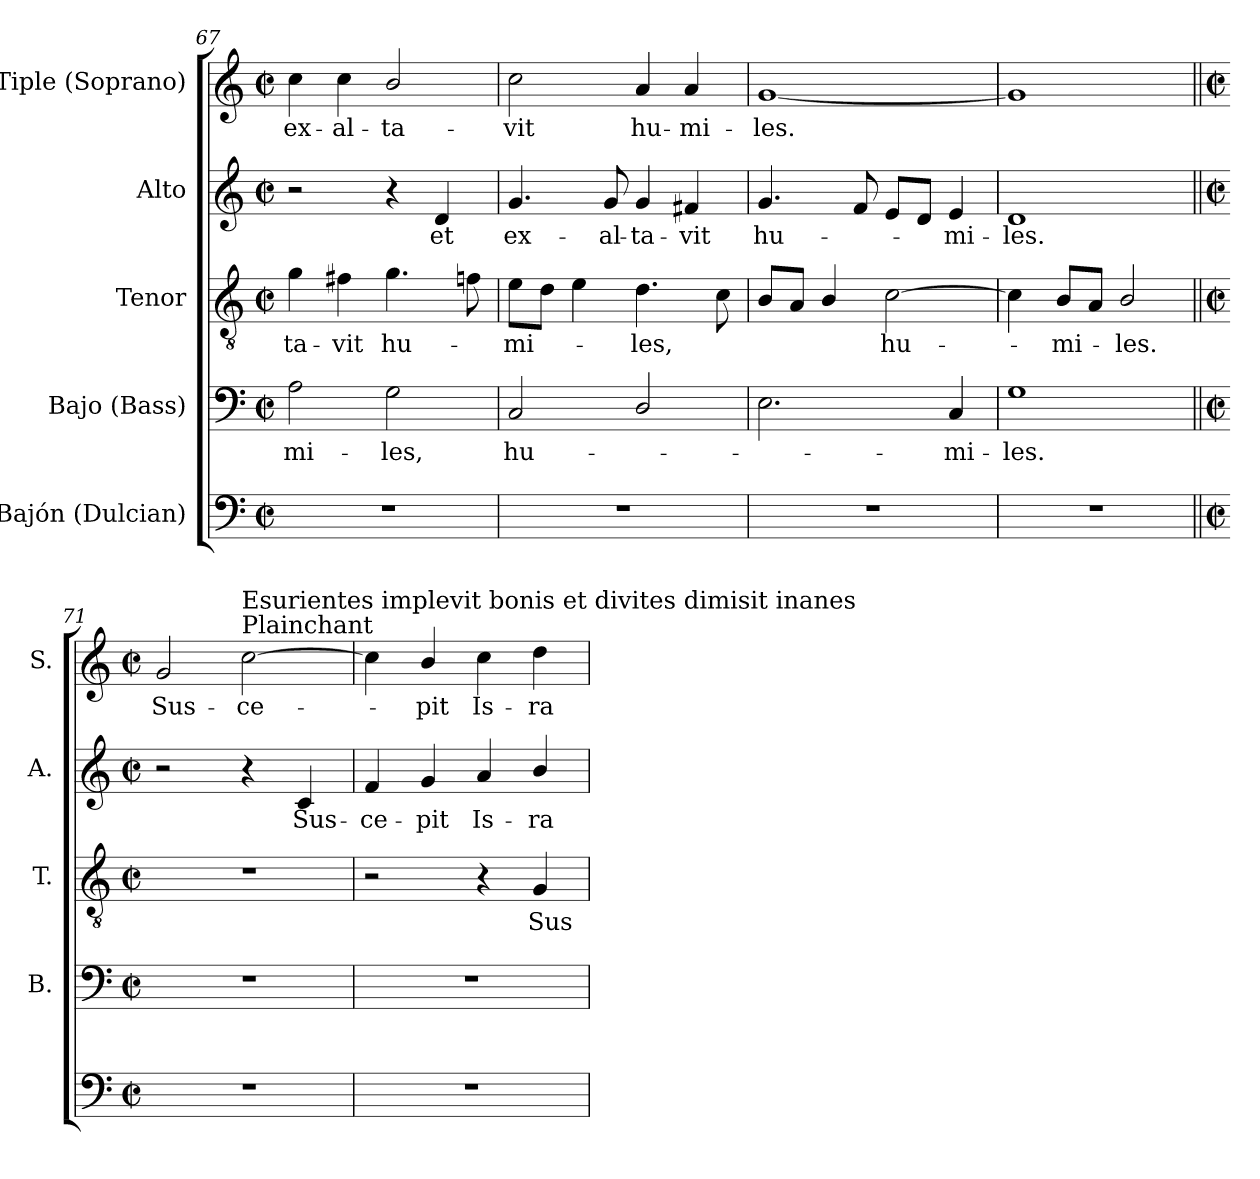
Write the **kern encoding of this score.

**kern	**kern	**text	**kern	**text	**kern	**text	**kern	**text
*part5	*part4	*part4	*part3	*part3	*part2	*part2	*part1	*part1
*staff5	*staff4	*staff4	*staff3	*staff3	*staff2	*staff2	*staff1	*staff1
*I"Bajón (Dulcian)	*I"Bajo (Bass)	*	*I"Tenor	*	*I"Alto	*	*I"Tiple (Soprano)	*
*	*I'B.	*	*I'T.	*	*I'A.	*	*I'S.	*
*clefF4	*clefF4	*	*clefGv2	*	*clefG2	*	*clefG2	*
*	*	*	*ITrd7c12	*	*	*	*	*
*k[]	*k[]	*	*k[]	*	*k[]	*	*k[]	*
*C:	*C:	*	*C:	*	*C:	*	*C:	*
*M2/2	*M2/2	*	*M2/2	*	*M2/2	*	*M2/2	*
*met(c|)	*met(c|)	*	*met(c|)	*	*met(c|)	*	*met(c|)	*
=67	=67	=67	=67	=67	=67	=67	=67	=67
!	!	!LO:LY:b:color=#000000	!	!	!	!	!	!
!	!	!	!	!LO:LY:b:color=#000000	!	!	!	!
!	!	!	!	!	!	!	!	!LO:LY:b:color=#000000
1r	2Ai\	-mi-	4Gi\	-ta-	2r	.	4cci\	ex-
!	!	!	!	!LO:LY:b:color=#000000	!	!	!	!
!	!	!	!	!	!	!	!	!LO:LY:b:color=#000000
.	.	.	4F#Xi\	-vit	.	.	4cci\	-al-
!	!	!LO:LY:b:color=#000000	!	!	!	!	!	!
!	!	!	!	!LO:LY:b:color=#000000	!	!	!	!
!	!	!	!	!	!	!	!	!LO:LY:b:color=#000000
.	2Gi\	-les,	4.Gi\	hu-	4r	.	2bi/	-ta-
!	!	!	!	!	!	!LO:LY:b:color=#000000	!	!
.	.	.	.	.	4di/	et	.	.
.	.	.	8Fni\	.	.	.	.	.
=68	=68	=68	=68	=68	=68	=68	=68	=68
!	!	!LO:LY:b:color=#000000	!	!	!	!	!	!
!	!	!	!	!LO:LY:b:color=#000000	!	!	!	!
!	!	!	!	!	!	!LO:LY:b:color=#000000	!	!
!	!	!	!	!	!	!	!	!LO:LY:b:color=#000000
1r	2Ci/	hu-	8Ei\L	-mi-	4.gi/	ex-	2cci\	-vit
.	.	.	8Di\J	.	.	.	.	.
.	.	.	4Ei\	.	.	.	.	.
!	!	!	!	!	!	!LO:LY:b:color=#000000	!	!
.	.	.	.	.	8gi/	-al-	.	.
!	!	!	!	!LO:LY:b:color=#000000	!	!	!	!
!	!	!	!	!	!	!LO:LY:b:color=#000000	!	!
!	!	!	!	!	!	!	!	!LO:LY:b:color=#000000
.	2Di/	.	4.Di\	-les,	4gi/	-ta-	4ai/	hu-
!	!	!	!	!	!	!LO:LY:b:color=#000000	!	!
!	!	!	!	!	!	!	!	!LO:LY:b:color=#000000
.	.	.	.	.	4f#Xi/	-vit	4ai/	-mi-
.	.	.	8Ci\	.	.	.	.	.
=69	=69	=69	=69	=69	=69	=69	=69	=69
!	!	!	!	!	!	!LO:LY:b:color=#000000	!	!
!	!	!	!	!	!	!	!	!LO:LY:b:color=#000000
1r	2.Ei\	.	8BBi/L	.	4.gi/	hu-	[1gi	-les.
.	.	.	8AAi/J	.	.	.	.	.
.	.	.	4BBi/	.	.	.	.	.
.	.	.	.	.	8fi/	.	.	.
!	!	!	!	!LO:LY:b:color=#000000	!	!	!	!
.	.	.	[2Ci\	hu-	8ei/L	.	.	.
.	.	.	.	.	8di/J	.	.	.
!	!	!LO:LY:b:color=#000000	!	!	!	!	!	!
!	!	!	!	!	!	!LO:LY:b:color=#000000	!	!
.	4Ci/	-mi-	.	.	4ei/	-mi-	.	.
=70	=70	=70	=70	=70	=70	=70	=70	=70
!	!	!LO:LY:b:color=#000000	!	!	!	!	!	!
!	!	!	!	!	!	!LO:LY:b:color=#000000	!	!
1r	1Gi	-les.	4Ci\]	.	1di	-les.	1gi]	.
!	!	!	!	!LO:LY:b:color=#000000	!	!	!	!
.	.	.	8BBi/L	-mi-	.	.	.	.
.	.	.	8AAi/J	.	.	.	.	.
!	!	!	!	!LO:LY:b:color=#000000	!	!	!	!
.	.	.	2BBi/	-les.	.	.	.	.
!!LO:PB:g=z
=71||	=71||	=71||	=71||	=71||	=71||	=71||	=71||	=71||
*M2/2	*M2/2	*	*M2/2	*	*M2/2	*	*M2/2	*
*met(c|)	*met(c|)	*	*met(c|)	*	*met(c|)	*	*met(c|)	*
!	!	!	!	!	!	!	!	!LO:LY:b:color=#000000
1r	1r	.	1r	.	2r	.	2gi/	Sus-
!	!	!	!	!	!	!	!LO:TX:a:t=Plainchant	!
!	!	!	!	!	!	!	!LO:TX:t=Esurientes implevit bonis et divites dimisit inanes	!
!	!	!	!	!	!	!	!	!LO:LY:b:color=#000000
.	.	.	.	.	4r	.	[2cci\	-ce-
!	!	!	!	!	!	!LO:LY:b:color=#000000	!	!
.	.	.	.	.	4ci/	Sus-	.	.
=72	=72	=72	=72	=72	=72	=72	=72	=72
!	!	!	!	!	!	!LO:LY:b:color=#000000	!	!
1r	1r	.	2r	.	4fi/	-ce-	4cci\]	.
!	!	!	!	!	!	!LO:LY:b:color=#000000	!	!
!	!	!	!	!	!	!	!	!LO:LY:b:color=#000000
.	.	.	.	.	4gi/	-pit	4bi/	-pit
!	!	!	!	!	!	!LO:LY:b:color=#000000	!	!
!	!	!	!	!	!	!	!	!LO:LY:b:color=#000000
.	.	.	4r	.	4ai/	Is-	4cci\	Is-
!	!	!	!	!LO:LY:b:color=#000000	!	!	!	!
!	!	!	!	!	!	!LO:LY:b:color=#000000	!	!
!	!	!	!	!	!	!	!	!LO:LY:b:color=#000000
.	.	.	4GGi/	Sus-	4bi/	-ra-	4ddi\	-ra-
=	=	=	=	=	=	=	=	=
*-	*-	*-	*-	*-	*-	*-	*-	*-
